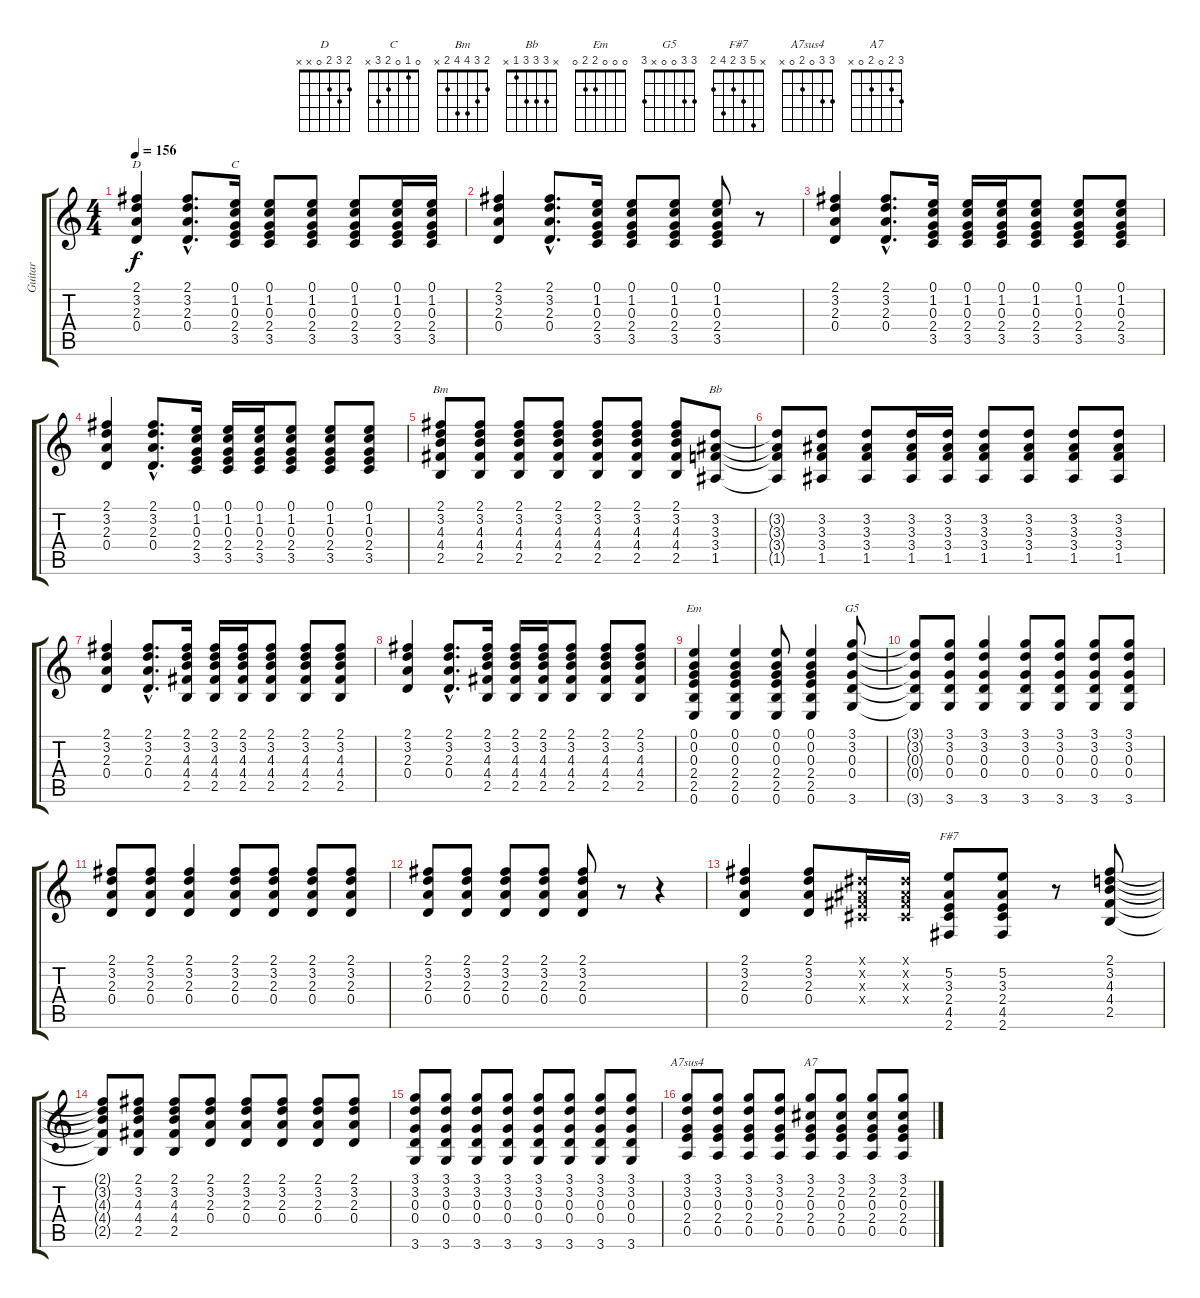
\track ("Guitar" "Guitar") {instrument distortionguitar}
\staff {score tabs}
\tuning (E4 B3 G3 D3 A2 E2) {hide}
\chord ("D" 2 3 2 0 x x)
\chord ("C" 0 1 0 2 3 x)
\chord ("Bm" 2 3 4 4 2 x)
\chord ("Bb" x 3 3 3 1 x)
\chord ("Em" 0 0 0 2 2 0)
\chord ("G5" 3 3 0 0 x 3)
\chord ("F#7" x 5 3 2 4 2)
\chord ("A7sus4" 3 3 0 2 0 x)
\chord ("A7" 3 2 0 2 0 x)
\ts (4 4)
\tempo 156
\clef g2
\ks c
(2.1 3.2 2.3 0.4).4{ch "D" dy f} (2.1{hac} 3.2{hac} 2.3{hac} 0.4{hac}).8{d} (0.1 1.2 0.3 2.4 3.5).16{ch "C"} (0.1 1.2 0.3 2.4 3.5).8 (0.1 1.2 0.3 2.4 3.5).8 (0.1 1.2 0.3 2.4 3.5).8 (0.1 1.2 0.3 2.4 3.5).16 (0.1 1.2 0.3 2.4 3.5).16 |
(2.1 3.2 2.3 0.4).4 (2.1{hac} 3.2{hac} 2.3{hac} 0.4{hac}).8{d} (0.1 1.2 0.3 2.4 3.5).16 (0.1 1.2 0.3 2.4 3.5).8 (0.1 1.2 0.3 2.4 3.5).8 (0.1 1.2 0.3 2.4 3.5).8 r.8 |
(2.1 3.2 2.3 0.4).4 (2.1{hac} 3.2{hac} 2.3{hac} 0.4{hac}).8{d} (0.1 1.2 0.3 2.4 3.5).16 (0.1 1.2 0.3 2.4 3.5).16 (0.1 1.2 0.3 2.4 3.5).16 (0.1 1.2 0.3 2.4 3.5).8 (0.1 1.2 0.3 2.4 3.5).8 (0.1 1.2 0.3 2.4 3.5).8 |
(2.1 3.2 2.3 0.4).4 (2.1{hac} 3.2{hac} 2.3{hac} 0.4{hac}).8{d} (0.1 1.2 0.3 2.4 3.5).16 (0.1 1.2 0.3 2.4 3.5).16 (0.1 1.2 0.3 2.4 3.5).16 (0.1 1.2 0.3 2.4 3.5).8 (0.1 1.2 0.3 2.4 3.5).8 (0.1 1.2 0.3 2.4 3.5).8 |
(2.1 3.2 4.3 4.4 2.5).8{ch "Bm"} (2.1 3.2 4.3 4.4 2.5).8 (2.1 3.2 4.3 4.4 2.5).8 (2.1 3.2 4.3 4.4 2.5).8 (2.1 3.2 4.3 4.4 2.5).8 (2.1 3.2 4.3 4.4 2.5).8 (2.1 3.2 4.3 4.4 2.5).8 (3.2 3.3 3.4 1.5).8{ch "Bb"} |
(3.2{t} 3.3{t} 3.4{t} 1.5{t}).8 (3.2 3.3 3.4 1.5).8 (3.2 3.3 3.4 1.5).8 (3.2 3.3 3.4 1.5).16 (3.2 3.3 3.4 1.5).16 (3.2 3.3 3.4 1.5).8 (3.2 3.3 3.4 1.5).8 (3.2 3.3 3.4 1.5).8 (3.2 3.3 3.4 1.5).8 |
(2.1 3.2 2.3 0.4).4 (2.1{hac} 3.2{hac} 2.3{hac} 0.4{hac}).8{d} (2.1 3.2 4.3 4.4 2.5).16 (2.1 3.2 4.3 4.4 2.5).16 (2.1 3.2 4.3 4.4 2.5).16 (2.1 3.2 4.3 4.4 2.5).8 (2.1 3.2 4.3 4.4 2.5).8 (2.1 3.2 4.3 4.4 2.5).8 |
(2.1 3.2 2.3 0.4).4 (2.1{hac} 3.2{hac} 2.3{hac} 0.4{hac}).8{d} (2.1 3.2 4.3 4.4 2.5).16 (2.1 3.2 4.3 4.4 2.5).16 (2.1 3.2 4.3 4.4 2.5).16 (2.1 3.2 4.3 4.4 2.5).8 (2.1 3.2 4.3 4.4 2.5).8 (2.1 3.2 4.3 4.4 2.5).8 |
(0.1 0.2 0.3 2.4 2.5 0.6).4{ch "Em"} (0.1 0.2 0.3 2.4 2.5 0.6).4 (0.1 0.2 0.3 2.4 2.5 0.6).8 (0.1 0.2 0.3 2.4 2.5 0.6).4 (3.1 3.2 0.3 0.4 3.6).8{ch "G5"} |
(3.1{t} 3.2{t} 0.3{t} 0.4{t} 3.6{t}).8 (3.1 3.2 0.3 0.4 3.6).8 (3.1 3.2 0.3 0.4 3.6).4 (3.1 3.2 0.3 0.4 3.6).8 (3.1 3.2 0.3 0.4 3.6).8 (3.1 3.2 0.3 0.4 3.6).8 (3.1 3.2 0.3 0.4 3.6).8 |
(2.1 3.2 2.3 0.4).8 (2.1 3.2 2.3 0.4).8 (2.1 3.2 2.3 0.4).4 (2.1 3.2 2.3 0.4).8 (2.1 3.2 2.3 0.4).8 (2.1 3.2 2.3 0.4).8 (2.1 3.2 2.3 0.4).8 |
(2.1 3.2 2.3 0.4).8 (2.1 3.2 2.3 0.4).8 (2.1 3.2 2.3 0.4).8 (2.1 3.2 2.3 0.4).8 (2.1 3.2 2.3 0.4).8 r.8 r.4 |
(2.1 3.2 2.3 0.4).4 (2.1 3.2 2.3 0.4).8 (-1.1{x} -1.2{x} -1.3{x} -1.4{x}).16 (-1.1{x} -1.2{x} -1.3{x} -1.4{x}).16 (5.2 3.3 2.4 4.5 2.6).8{ch "F#7"} (5.2 3.3 2.4 4.5 2.6).8 r.8 (2.1 3.2 4.3 4.4 2.5).8 |
(2.1{t} 3.2{t} 4.3{t} 4.4{t} 2.5{t}).8 (2.1 3.2 4.3 4.4 2.5).8 (2.1 3.2 4.3 4.4 2.5).8 (2.1 3.2 2.3 0.4).8 (2.1 3.2 2.3 0.4).8 (2.1 3.2 2.3 0.4).8 (2.1 3.2 2.3 0.4).8 (2.1 3.2 2.3 0.4).8 |
(3.1 3.2 0.3 0.4 3.6).8 (3.1 3.2 0.3 0.4 3.6).8 (3.1 3.2 0.3 0.4 3.6).8 (3.1 3.2 0.3 0.4 3.6).8 (3.1 3.2 0.3 0.4 3.6).8 (3.1 3.2 0.3 0.4 3.6).8 (3.1 3.2 0.3 0.4 3.6).8 (3.1 3.2 0.3 0.4 3.6).8 |
(3.1 3.2 0.3 2.4 0.5).8{ch "A7sus4"} (3.1 3.2 0.3 2.4 0.5).8 (3.1 3.2 0.3 2.4 0.5).8 (3.1 3.2 0.3 2.4 0.5).8 (3.1 2.2 0.3 2.4 0.5).8{ch "A7"} (3.1 2.2 0.3 2.4 0.5).8 (3.1 2.2 0.3 2.4 0.5).8 (3.1 2.2 0.3 2.4 0.5).8
